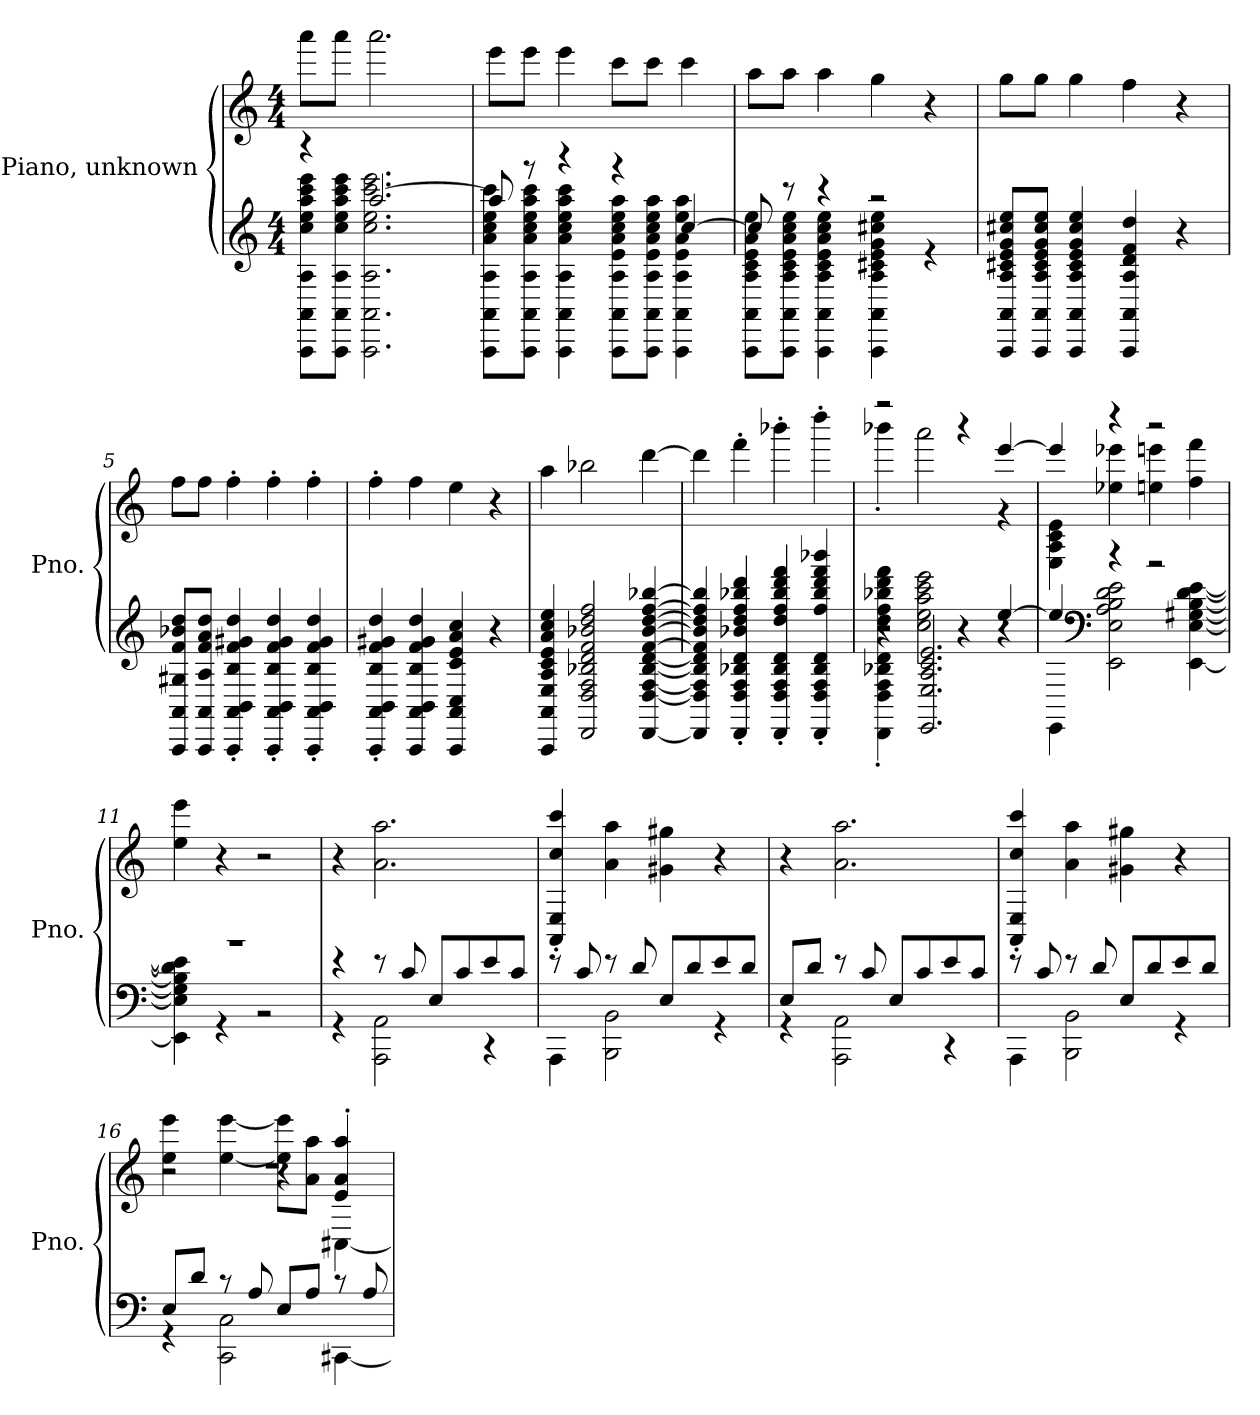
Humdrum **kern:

**kern	**kern
*part1	*part1
*staff2	*staff1
*I"Piano, unknown	*
*I'Pno.	*
*clefG2	*clefG2
*k[]	*k[]
*M4/4	*M4/4
*MM120	*MM120
=1	=1
*^	*
4r	8AAA\ 8AA\ 8A\ 8cc\ 8ee\ 8aa\ 8ccc\ 8eee\L	8aaa\L
.	8AAA\ 8AA\ 8A\ 8cc\ 8ee\ 8aa\ 8ccc\ 8eee\J	8aaa\J
[2.aa/	2.AAA\ 2.AA\ 2.A\ 2.cc\ 2.ee\ 2.ccc\ 2.eee\	2.aaa\
=2	=2	=2
8aa/]	8AAA\ 8AA\ 8A\ 8a\ 8cc\ 8ee\ 8ccc\L	8eee\L
8r	8AAA\ 8AA\ 8A\ 8a\ 8cc\ 8ee\ 8aa\ 8ccc\J	8eee\J
4r	4AAA\ 4AA\ 4A\ 4a\ 4cc\ 4ee\ 4aa\ 4ccc\	4eee\
4r	8AAA\ 8AA\ 8A\ 8e\ 8a\ 8cc\ 8ee\ 8aa\L	8ccc\L
.	8AAA\ 8AA\ 8A\ 8e\ 8a\ 8cc\ 8ee\ 8aa\J	8ccc\J
[4cc/	4AAA\ 4AA\ 4A\ 4e\ 4a\ 4ee\ 4aa\	4ccc\
=3	=3	=3
8cc/]	8AAA\ 8AA\ 8A\ 8c\ 8e\ 8a\ 8ee\L	8aa\L
8r	8AAA\ 8AA\ 8A\ 8c\ 8e\ 8a\ 8cc\ 8ee\J	8aa\J
4r	4AAA\ 4AA\ 4A\ 4c\ 4e\ 4a\ 4cc\ 4ee\	4aa\
2r	4AAA\ 4AA\ 4A\ 4c#X\ 4e\ 4g\ 4cc#X\ 4ee\	4gg\
.	4r	4r
*v	*v	*
=4	=4
8AAA/ 8AA/ 8A/ 8c#X/ 8e/ 8g/ 8cc#X/ 8ee/L	8gg\L
8AAA/ 8AA/ 8A/ 8c#/ 8e/ 8g/ 8cc#/ 8ee/J	8gg\J
4AAA/ 4AA/ 4A/ 4c#/ 4e/ 4g/ 4cc#/ 4ee/	4gg\
4AAA/ 4AA/ 4A/ 4d/ 4f/ 4dd/	4ff\
4r	4r
=5	=5
8AAA/ 8AA/ 8G#X/ 8f/ 8b-X/ 8dd/L	8ff\L
8AAA/ 8AA/ 8A/ 8f/ 8a/ 8dd/J	8ff\J
4AAA/' 4AA/' 4BB/' 4B/' 4f/' 4g#X/' 4dd/'	4ff'\
4AAA/' 4AA/' 4BB/' 4B/' 4f/' 4g#/' 4dd/'	4ff'\
4AAA/' 4AA/' 4BB/' 4B/' 4f/' 4g#/' 4dd/'	4ff'\
!!LO:LB:g=z
=6	=6
4AAA/' 4AA/' 4BB/' 4B/' 4f/' 4g#X/' 4dd/'	4ff'\
4AAA/ 4AA/ 4BB/ 4B/ 4f/ 4g#/ 4dd/	4ff\
4AAA/ 4AA/ 4C/ 4c/ 4e/ 4a/ 4cc/	4ee\
4r	4r
=7	=7
4AAA/ 4AA/ 4E/ 4A/ 4c/ 4e/ 4a/ 4cc/ 4ee/	4aa\
2DD/ 2D/ 2F/ 2B-X/ 2d/ 2f/ 2b-X/ 2dd/ 2ff/	2bb-X\
[4DD/ [4D/ [4F/ [4B-/ [4d/ [4f/ [4b-/ [4dd/ [4ff/ [4bb-X/	[4ddd\
=8	=8
4DD/] 4D/] 4F/] 4B-/] 4d/] 4f/] 4b-/] 4dd/] 4ff/] 4bb-/]	4ddd\]
4DD/' 4D/' 4F/' 4B-X/' 4d/' 4b-X/' 4dd/' 4ff/' 4bb-X/' 4ddd/'	4fff'\
4DD/' 4D/' 4F/' 4B-/' 4d/' 4dd/' 4ff/' 4bb-/' 4ddd/' 4fff/'	4bbb-X'\
4DD/' 4D/' 4F/' 4B-/' 4d/' 4ff/' 4bb-/' 4ddd/' 4fff/' 4bbb-X/'	4dddd'\
=9	=9
*^	*^
*	*^	*	*
2r	4DD\' 4D\' 4F\' 4B-X\' 4d\' 4dd\' 4ff\' 4bb-X\' 4ddd\' 4fff\'	4r	2r	4bbb-X'\
.	2cc\ 2ee\ 2aa\ 2ccc\ 2eee\	2.EE/ 2.E/ 2.A/ 2.c/ 2.e/	.	2aaa\
4r	.	.	4r	.
[4ee/	4r	.	[4eee/	4r
*	*v	*v	*	*
=10	=10	=10	=10
4ee/]	4EE\	4eee/]	4E\ 4A\ 4c\ 4e\
*clefF4	*	*	*
4r	2EE\ 2E\ 2A\ 2B\ 2d\ 2e\	4r	4ee-X\ 4eee-X\
2r	.	2r	4een\ 4eeen\
.	[4EE\ [4E\ [4G#X\ [4B\ [4d\ [4e\	.	4ff\ 4fff\
*	*	*v	*v
=11	=11	=11
1r	4EE\] 4E\] 4G#\] 4B\] 4d\] 4e\]	4ee\ 4eee\
.	4r	4r
.	2r	2r
!!LO:LB:g=z
=12	=12	=12
4r	4r	4r
8r	2AAA\ 2AA\	2.a\ 2.aa\
8c/	.	.
8E/L	.	.
8c/	.	.
8e/	4r	.
8c/J	.	.
=13	=13	=13
8r	4AAA\	4AA/' 4E/' 4cc/' 4ccc/'
8c/	.	.
8r	2BBB\ 2BB\	4a\ 4aa\
8d/	.	.
8E/L	.	4g#X\ 4gg#X\
8d/	.	.
8e/	4r	4r
8d/J	.	.
=14	=14	=14
8E/L	4r	4r
8d/J	.	.
8r	2AAA\ 2AA\	2.a\ 2.aa\
8c/	.	.
8E/L	.	.
8c/	.	.
8e/	4r	.
8c/J	.	.
=15	=15	=15
8r	4AAA\	4AA/' 4E/' 4cc/' 4ccc/'
8c/	.	.
8r	2BBB\ 2BB\	4a\ 4aa\
8d/	.	.
8E/L	.	4g#X\ 4gg#X\
8d/	.	.
8e/	4r	4r
8d/J	.	.
!!LO:LB:g=z
=16	=16	=16
*	*	*^
*	*	*	*^
8E/L	4r	1r	4ee\ 4eee\	2r
8d/J	.	.	.	.
8r	2CC\ 2C\	.	[4ee\ [4eee\	.
8A/	.	.	.	.
8E/L	.	.	8ee\] 8eee\]L	4r
8A/J	.	.	8a\ 8aa\J	.
8r	[4CC#X\	.	[4C#X\	4e/' 4a/' 4aa/'
8A/	.	.	.	.
*v	*v	*	*	*
*	*v	*v	*v
=	=
*-	*-
